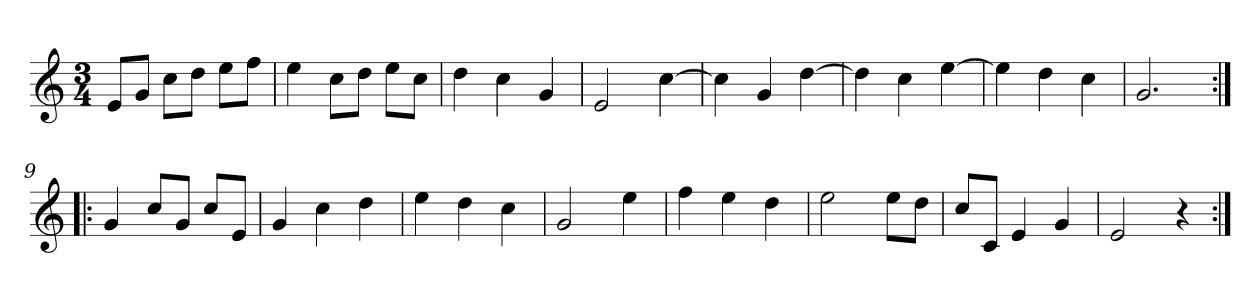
**kern
*part1
*staff1
*clefG2
*k[]
*C:
*M3/4
*MM120
=1
8e/L
8g/J
8cc\L
8dd\J
8ee\L
8ff\J
=2
4ee
8cc\L
8dd\J
8ee\L
8cc\J
=3
4dd
4cc
4g
=4
2e
[4cc
=5
4cc]
4g
[4dd
=6
4dd]
4cc
[4ee
=7
4ee]
4dd
4cc
=8
2.g
=9:|!|:
4g
8cc/L
8g/J
8cc/L
8e/J
=10
4g
4cc
4dd
=11
4ee
4dd
4cc
=12
2g
4ee
=13
4ff
4ee
4dd
=14
2ee
8ee\L
8dd\J
=15
8cc/L
8c/J
4e
4g
=16
2e
4r
=:|!
*-
